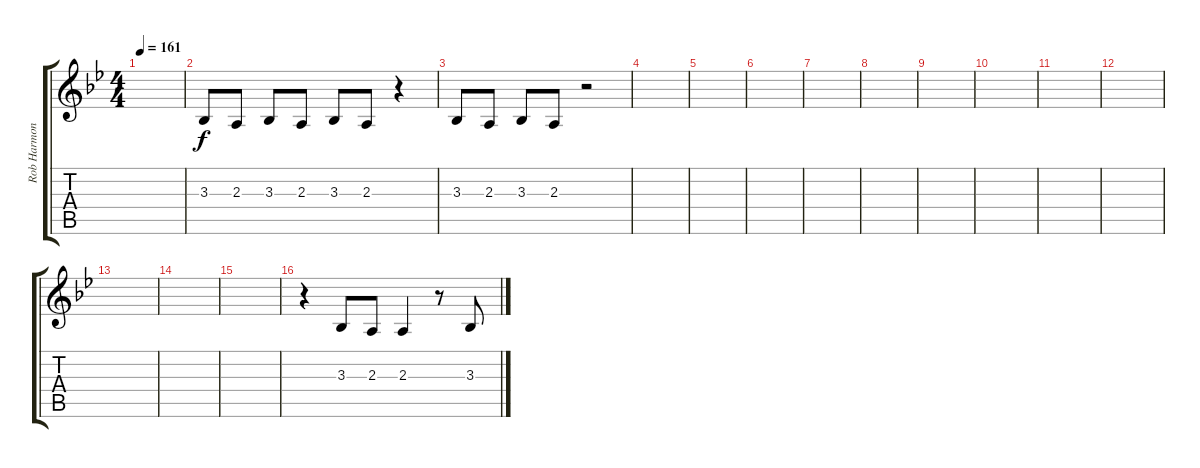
\track ("Rob Harmonies" "Rob Harmon") {instrument brightacousticpiano}
\staff {score tabs}
\tuning (E4 B3 G3 D3 A2 E2) {hide}
\ts (4 4)
\tempo 161
\clef g2
\ks bb
|
3.3.8 2.3.8 3.3.8 2.3.8 3.3.8 2.3.8 r.4 |
3.3.8 2.3.8 3.3.8 2.3.8 r.2 |
|
|
|
|
|
|
|
|
|
|
|
|
r.4 3.3.8 2.3.8 2.3.4 r.8 3.3.8
